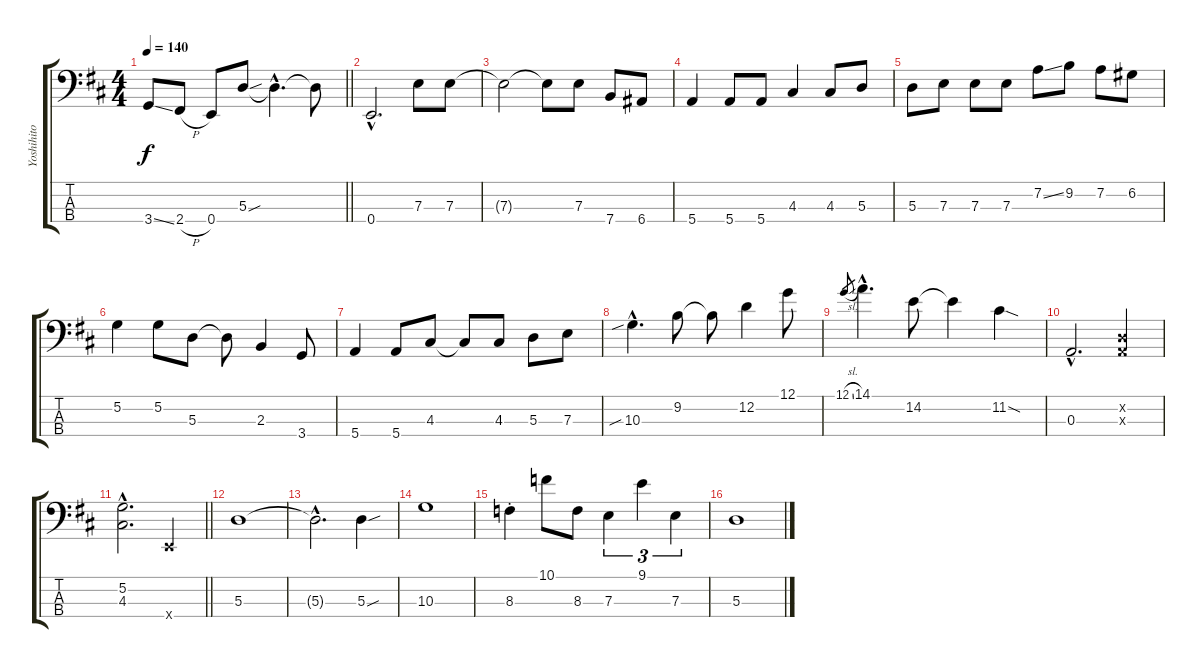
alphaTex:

\track ("Yoshihito Onda" "Yoshihito ") {instrument electricbasspick}
\staff {score tabs}
\tuning (G2 D2 A1 E1) {hide}
\ts (4 4)
\tempo 140
\clef f4
\barLineRight lightlight
\ks d
3.4{ss}.8{dy f} 2.4{h}.8 0.4.8 5.3{sou}.8 5.3{hac t}.4{d} 5.3{t}.8 |
0.4{hac}.2{d} 7.3.8 7.3.8 |
7.3{t}.2 7.3{t}.8 7.3.8 7.4.8 6.4.8 |
5.4.4 5.4.8 5.4.8 4.3.4 4.3.8 5.3.8 |
5.3.8 7.3.8 7.3.8 7.3.8 7.2{ss}.8 9.2.8 7.2.8 6.2.8 |
5.2.4 5.2.8 5.3.8 5.3{t}.8 2.3.4 3.4.8 |
5.4.4 5.4.8 4.3.8 4.3{t}.8 4.3.8 5.3.8 7.3.8 |
10.3{sib hac}.4{d} 9.2.8 9.2{t}.8 12.2.4 12.1.8 |
12.1{sl}.8{gr} 14.1{hac}.4{d} 14.2.8 14.2{t}.4 11.2{sod}.4 |
0.3{hac}.2{d} (0.2{x} 0.3{x}).4 |
\barLineRight lightlight
(5.2{hac} 4.3{hac}).2{d} 0.4{x}.4 |
5.3.1 |
5.3{hac t}.2{d} 5.3{sou}.4 |
10.3.1 |
8.3{st}.4 10.1.8 8.3.8 7.3.4{tu (3 2)} 9.1.4{tu (3 2)} 7.3.4{tu (3 2)} |
5.3.1
